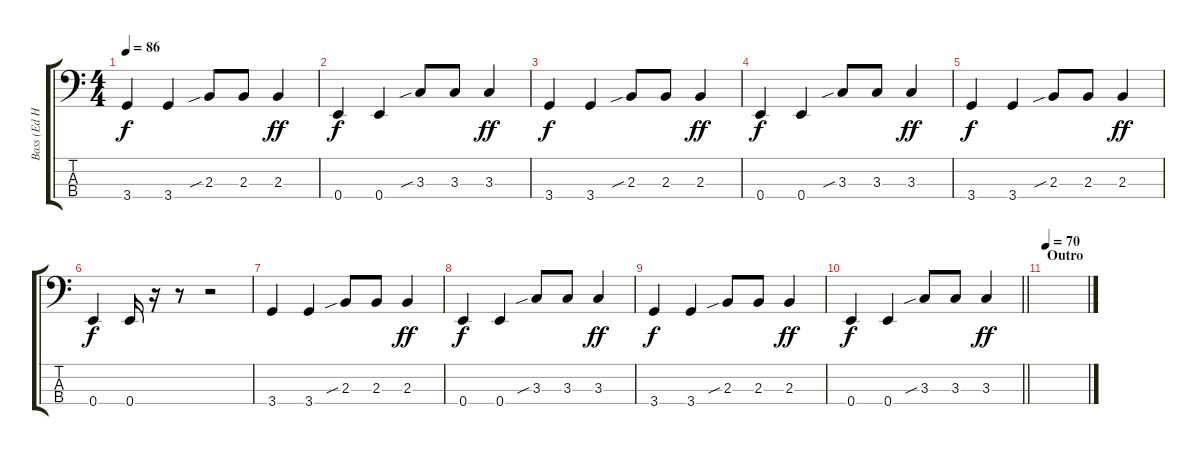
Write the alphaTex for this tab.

\track ("Bass (Ed Hetherton)" "Bass (Ed H") {instrument electricbassfinger}
\staff {score tabs}
\tuning (G2 D2 A1 E1) {hide}
\ts (4 4)
\tempo 86
\clef f4
\ks c
3.4.4{dy f} 3.4.4 2.3{sib}.8 2.3.8 2.3.4{dy ff} |
0.4.4{dy f} 0.4.4 3.3{sib}.8 3.3.8 3.3.4{dy ff} |
3.4.4{dy f} 3.4.4 2.3{sib}.8 2.3.8 2.3.4{dy ff} |
0.4.4{dy f} 0.4.4 3.3{sib}.8 3.3.8 3.3.4{dy ff} |
3.4.4{dy f} 3.4.4 2.3{sib}.8 2.3.8 2.3.4{dy ff} |
0.4.4{dy f} 0.4.16 r.16 r.8 r.2 |
3.4.4 3.4.4 2.3{sib}.8 2.3.8 2.3.4{dy ff} |
0.4.4{dy f} 0.4.4 3.3{sib}.8 3.3.8 3.3.4{dy ff} |
3.4.4{dy f} 3.4.4 2.3{sib}.8 2.3.8 2.3.4{dy ff} |
\barLineRight lightlight
0.4.4{dy f} 0.4.4 3.3{sib}.8 3.3.8 3.3.4{dy ff} |
\section ("" "Outro")
\tempo 70
